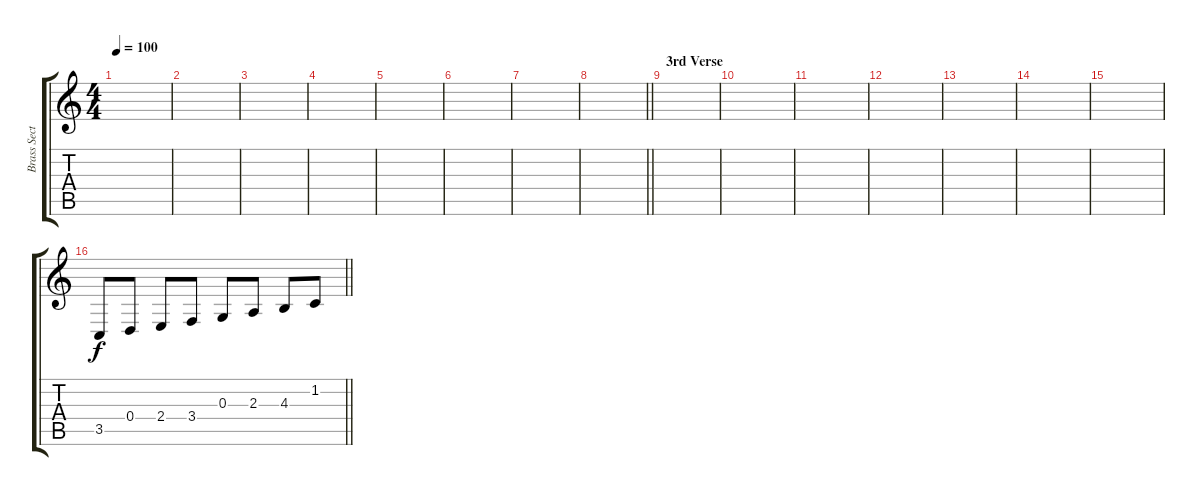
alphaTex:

\track ("Brass Section" "Brass Sect") {instrument tuba}
\staff {score tabs}
\tuning (E4 B3 G3 D3 A2 E2) {hide}
\ts (4 4)
\tempo 100
\clef g2
\ks c
|
|
|
|
|
|
|
\barLineRight lightlight
|
\section ("" "3rd Verse")
|
|
|
|
|
|
|
\barLineRight lightlight
3.5.8{dy f} 0.4.8 2.4.8 3.4.8 0.3.8 2.3.8 4.3.8 1.2.8
